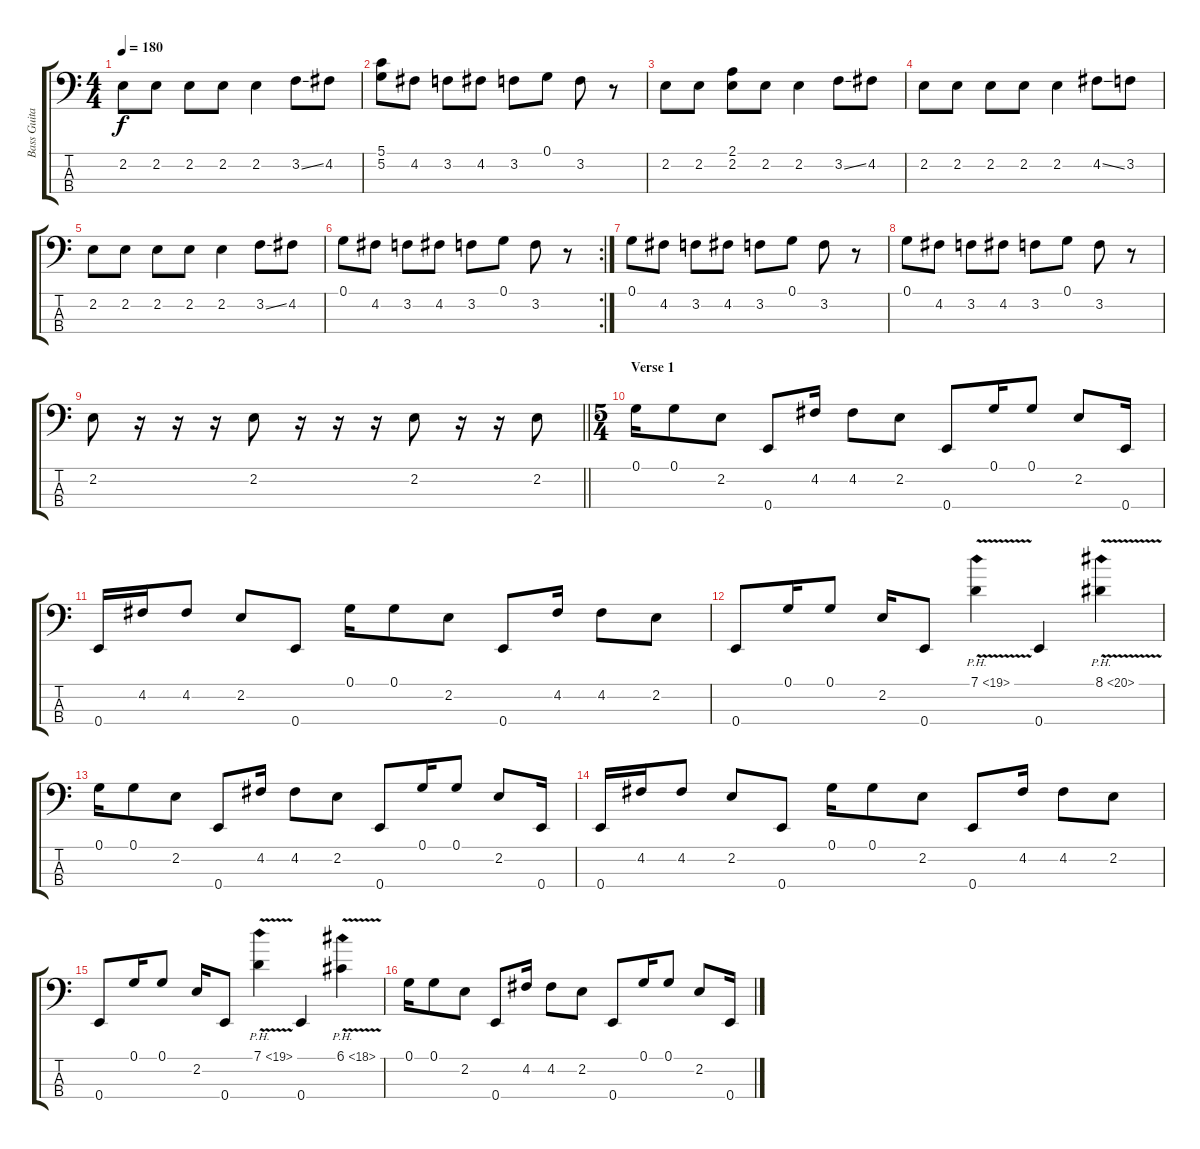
\track ("Bass Guitar" "Bass Guita") {instrument electricbassfinger}
\staff {score tabs}
\tuning (G2 D2 A1 E1) {hide}
\ts (4 4)
\tempo 180
\clef f4
\ks c
2.2.8{dy f} 2.2.8 2.2.8 2.2.8 2.2.4 3.2{ss}.8 4.2.8 |
(5.1 5.2).8 4.2.8 3.2.8 4.2.8 3.2.8 0.1.8 3.2.8 r.8 |
2.2.8 2.2.8 (2.1 2.2).8 2.2.8 2.2.4 3.2{ss}.8 4.2.8 |
2.2.8 2.2.8 2.2.8 2.2.8 2.2.4 4.2{ss}.8 3.2.8 |
2.2.8 2.2.8 2.2.8 2.2.8 2.2.4 3.2{ss}.8 4.2.8 |
\rc 2
0.1.8 4.2.8 3.2.8 4.2.8 3.2.8 0.1.8 3.2.8 r.8 |
0.1.8 4.2.8 3.2.8 4.2.8 3.2.8 0.1.8 3.2.8 r.8 |
0.1.8 4.2.8 3.2.8 4.2.8 3.2.8 0.1.8 3.2.8 r.8 |
\barLineRight lightlight
2.2.8 r.16 r.16 r.16 2.2.8 r.16 r.16 r.16 2.2.8 r.16 r.16 2.2.8 |
\ts (5 4)
\section ("" "Verse 1")
0.1.16 0.1.8 2.2.8 0.4.8 4.2.16 4.2.8 2.2.8 0.4.8 0.1.16 0.1.8 2.2.8 0.4.16 |
0.4.16 4.2.16 4.2.8 2.2.8 0.4.8 0.1.16 0.1.8 2.2.8 0.4.8 4.2.16 4.2.8 2.2.8 |
0.4.8 0.1.16 0.1.8 2.2.16 0.4.8 7.1{ph 12 v}.4 0.4.4 8.1{ph 12 v}.4 |
0.1.16 0.1.8 2.2.8 0.4.8 4.2.16 4.2.8 2.2.8 0.4.8 0.1.16 0.1.8 2.2.8 0.4.16 |
0.4.16 4.2.16 4.2.8 2.2.8 0.4.8 0.1.16 0.1.8 2.2.8 0.4.8 4.2.16 4.2.8 2.2.8 |
0.4.8 0.1.16 0.1.8 2.2.16 0.4.8 7.1{ph 12 v}.4 0.4.4 6.1{ph 12 v}.4 |
0.1.16 0.1.8 2.2.8 0.4.8 4.2.16 4.2.8 2.2.8 0.4.8 0.1.16 0.1.8 2.2.8 0.4.16
